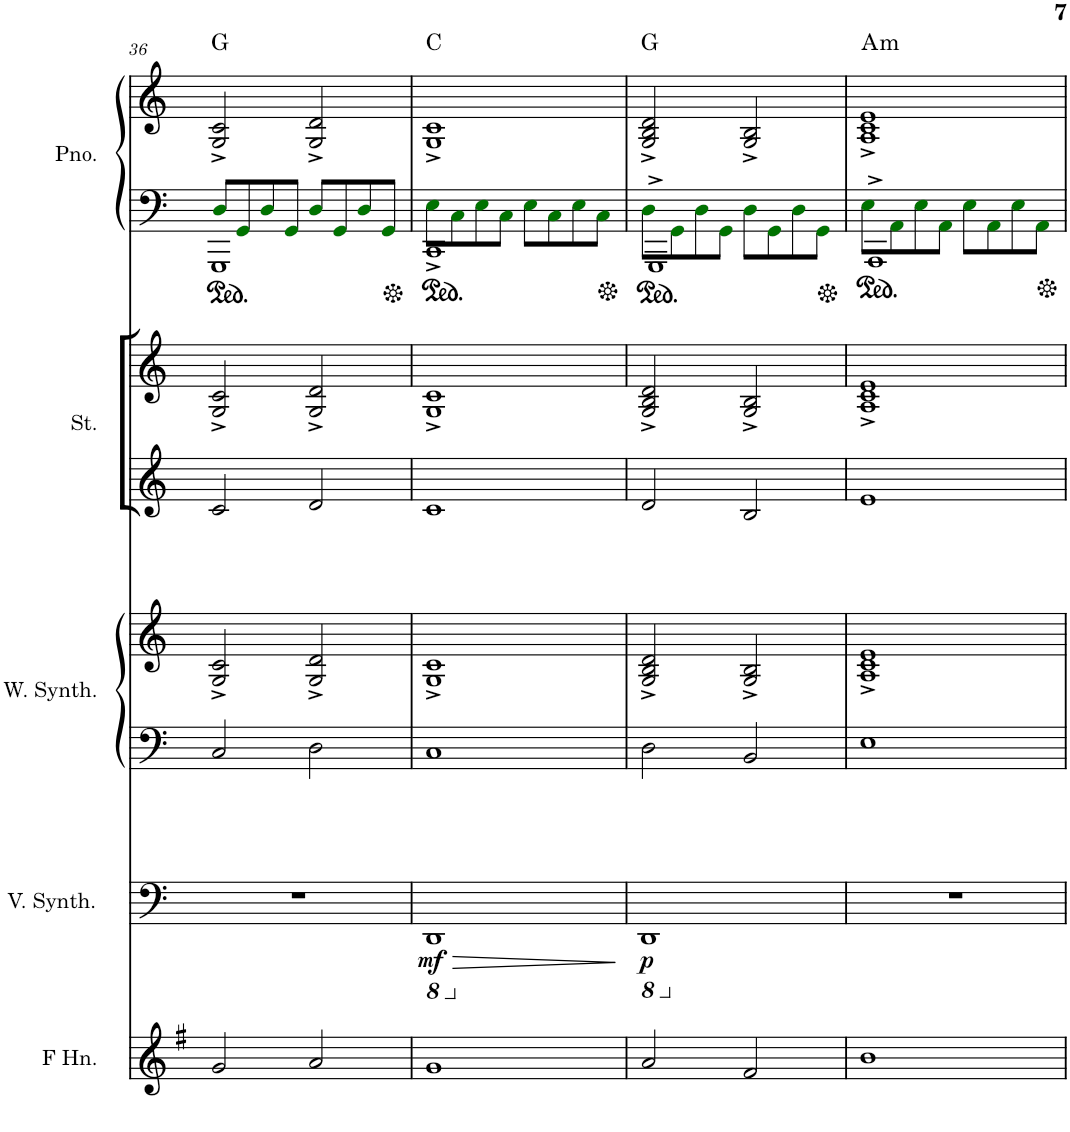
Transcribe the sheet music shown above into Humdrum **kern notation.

**kern	**kern	**dynam	**kern	**kern	**kern	**kern	**kern	**kern	**harte
*part5	*part4	*part4	*part3	*part3	*part2	*part2	*part1	*part1	*part1
*staff8	*staff7	*staff7	*staff6	*staff5	*staff4	*staff3	*staff2	*staff1	*
*I"Horn in F	*I"Vox Synthesizer 2	*	*I"Warm Synthesizer 1	*	*I"Strings	*	*I"Piano	*	*
*	*I'V. Synth.	*	*I'W. Synth.	*	*I'St.	*	*I'Pno.	*	*
!!LO:PB:g=z
*clefG2	*clefF4	*	*clefF4	*clefG2	*clefG2	*clefG2	*clefF4	*clefG2	*
*Trd4c7	*	*	*	*	*	*	*	*	*
*k[f#]	*k[]	*	*k[]	*k[]	*k[]	*k[]	*k[]	*k[]	*
*M4/4	*M4/4	*	*M4/4	*M4/4	*M4/4	*M4/4	*M4/4	*M4/4	*
=36	=36	=36	=36	=36	=36	=36	=36	=36	=36
*	*	*	*	*	*	*	*^	*	*
2g/	1r	.	2C/	2G/^ 2c/^	2c/	2G/^ 2c/^	1GGG	8Di/L	2G/^ 2c/^	G:maj
.	.	.	.	.	.	.	.	8GGi/	.	.
.	.	.	.	.	.	.	.	8Di/	.	.
.	.	.	.	.	.	.	.	8GGi/J	.	.
2a/	.	.	2D\	2G/^ 2d/^	2d/	2G/^ 2d/^	.	8Di/L	2G/^ 2d/^	.
.	.	.	.	.	.	.	.	8GGi/	.	.
.	.	.	.	.	.	.	.	8Di/	.	.
.	.	.	.	.	.	.	.	8GGi/J	.	.
=37	=37	=37	=37	=37	=37	=37	=37	=37	=37	=37
*	*8ba	*	*	*	*	*	*	*	*	*
!	!	!LO:HP:b	!	!	!	!	!	!	!	!
!	!	!LO:DY:n=1:b	!	!	!	!	!	!	!	!
1g	1DDD	> mf	1C	1G^ 1c^	1c	1G^ 1c^	1CC^	8Ei\L	1G^ 1c^	C:maj
.	.	.	.	.	.	.	.	8Ci\	.	.
.	.	.	.	.	.	.	.	8Ei\	.	.
.	.	.	.	.	.	.	.	8Ci\J	.	.
.	.	.	.	.	.	.	.	8Ei\L	.	.
.	.	.	.	.	.	.	.	8Ci\	.	.
.	.	.	.	.	.	.	.	8Ei\	.	.
.	.	.	.	.	.	.	.	8Ci\J	.	.
=38	=38	=38	=38	=38	=38	=38	=38	=38	=38	=38
*	*X8ba	*	*	*	*	*	*	*	*	*
*	*8ba	*	*	*	*	*	*	*	*	*
!	!	!LO:DY:b	!	!	!	!	!	!	!	!
2a/	1DDD	p	2D\	2G/^ 2B/^ 2d/^	2d/	2G/^ 2B/^ 2d/^	1GGG^	8Di\L	2G/^ 2B/^ 2d/^	G:maj
.	.	.	.	.	.	.	.	8GGi\	.	.
.	.	.	.	.	.	.	.	8Di\	.	.
.	.	.	.	.	.	.	.	8GGi\J	.	.
2f#/	.	.	2BB/	2G/^ 2B/^	2B/	2G/^ 2B/^	.	8Di\L	2G/^ 2B/^	.
.	.	.	.	.	.	.	.	8GGi\	.	.
.	.	.	.	.	.	.	.	8Di\	.	.
.	.	.	.	.	.	.	.	8GGi\J	.	.
*	*	*	*	*	*	*	*v	*v	*	*
.	.	]	.	.	.	.	.	.	.
=39	=39	=39	=39	=39	=39	=39	=39	=39	=39
*	*	*	*	*	*	*	*^	*	*
!	!	!	!	!	!	!	!	!	!	!LO:H:kt=m
1b	1r	.	1E	1A^ 1c^ 1e^	1e	1A^ 1c^ 1e^	1AAA^	8Ei\L	1A^ 1c^ 1e^	A:min
.	.	.	.	.	.	.	.	8AAi\	.	.
.	.	.	.	.	.	.	.	8Ei\	.	.
.	.	.	.	.	.	.	.	8AAi\J	.	.
.	.	.	.	.	.	.	.	8Ei\L	.	.
.	.	.	.	.	.	.	.	8AAi\	.	.
.	.	.	.	.	.	.	.	8Ei\	.	.
.	.	.	.	.	.	.	.	8AAi\J	.	.
*	*X8ba	*	*	*	*	*	*	*	*	*
*	*	*	*	*	*	*	*v	*v	*	*
=	=	=	=	=	=	=	=	=	=
*-	*-	*-	*-	*-	*-	*-	*-	*-	*-
